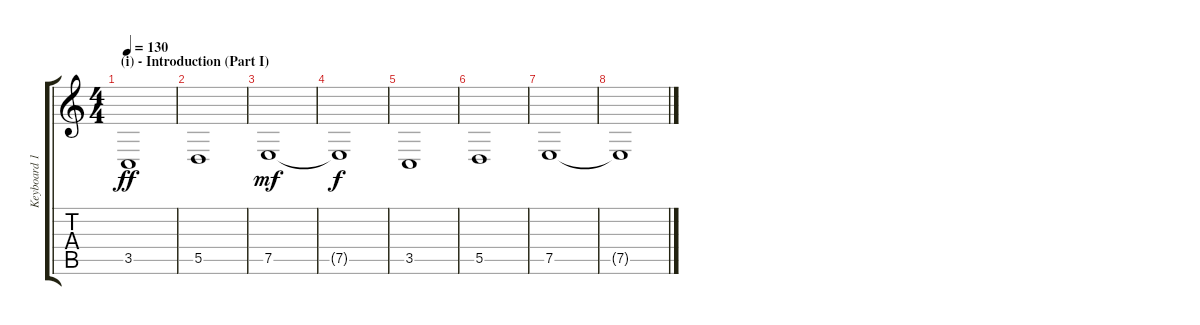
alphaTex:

\track ("Keyboard 1" "Keyboard 1") {instrument stringensemble1}
\staff {score tabs}
\tuning (E4 B3 G3 D3 A2 E2) {hide}
\ts (4 4)
\section ("" "(i) - Introduction (Part I)")
\tempo 130
\clef g2
\ks c
3.5.1{dy ff instrument stringensemble1} |
5.5.1 |
7.5.1{dy mf} |
7.5{t}.1{dy f} |
3.5.1 |
5.5.1 |
7.5.1 |
7.5{t}.1
